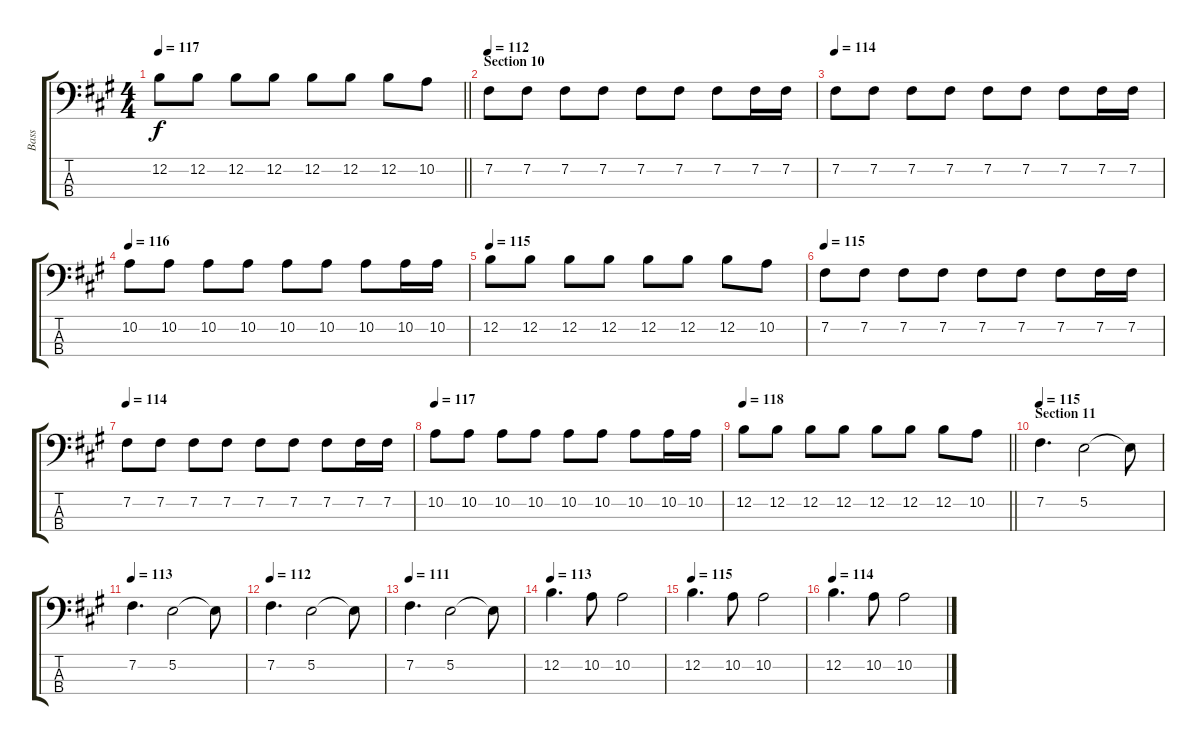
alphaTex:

\track ("Bass" "Bass") {instrument electricbassfinger}
\staff {score tabs}
\tuning (E2 B1 Gb1 B0) {hide}
\ts (4 4)
\tempo 117
\clef f4
\barLineRight lightlight
\ks f#minor
12.2.8{dy f} 12.2.8 12.2.8 12.2.8 12.2.8 12.2.8 12.2.8 10.2.8 |
\section ("" "Section 10")
\tempo 112
7.2.8 7.2.8 7.2.8 7.2.8 7.2.8 7.2.8 7.2.8 7.2.16 7.2.16 |
\tempo 114
7.2.8 7.2.8 7.2.8 7.2.8 7.2.8 7.2.8 7.2.8 7.2.16 7.2.16 |
\tempo 116
10.2.8 10.2.8 10.2.8 10.2.8 10.2.8 10.2.8 10.2.8 10.2.16 10.2.16 |
\tempo 115
12.2.8 12.2.8 12.2.8 12.2.8 12.2.8 12.2.8 12.2.8 10.2.8 |
\tempo 115
7.2.8 7.2.8 7.2.8 7.2.8 7.2.8 7.2.8 7.2.8 7.2.16 7.2.16 |
\tempo 114
7.2.8 7.2.8 7.2.8 7.2.8 7.2.8 7.2.8 7.2.8 7.2.16 7.2.16 |
\tempo 117
10.2.8 10.2.8 10.2.8 10.2.8 10.2.8 10.2.8 10.2.8 10.2.16 10.2.16 |
\tempo 118
\barLineRight lightlight
12.2.8 12.2.8 12.2.8 12.2.8 12.2.8 12.2.8 12.2.8 10.2.8 |
\section ("" "Section 11")
\tempo 115
7.2.4{d} 5.2.2 5.2{t}.8 |
\tempo 113
7.2.4{d} 5.2.2 5.2{t}.8 |
\tempo 112
7.2.4{d} 5.2.2 5.2{t}.8 |
\tempo 111
7.2.4{d} 5.2.2 5.2{t}.8 |
\tempo 113
12.2.4{d} 10.2.8 10.2.2 |
\tempo 115
12.2.4{d} 10.2.8 10.2.2 |
\tempo 114
12.2.4{d} 10.2.8 10.2.2
